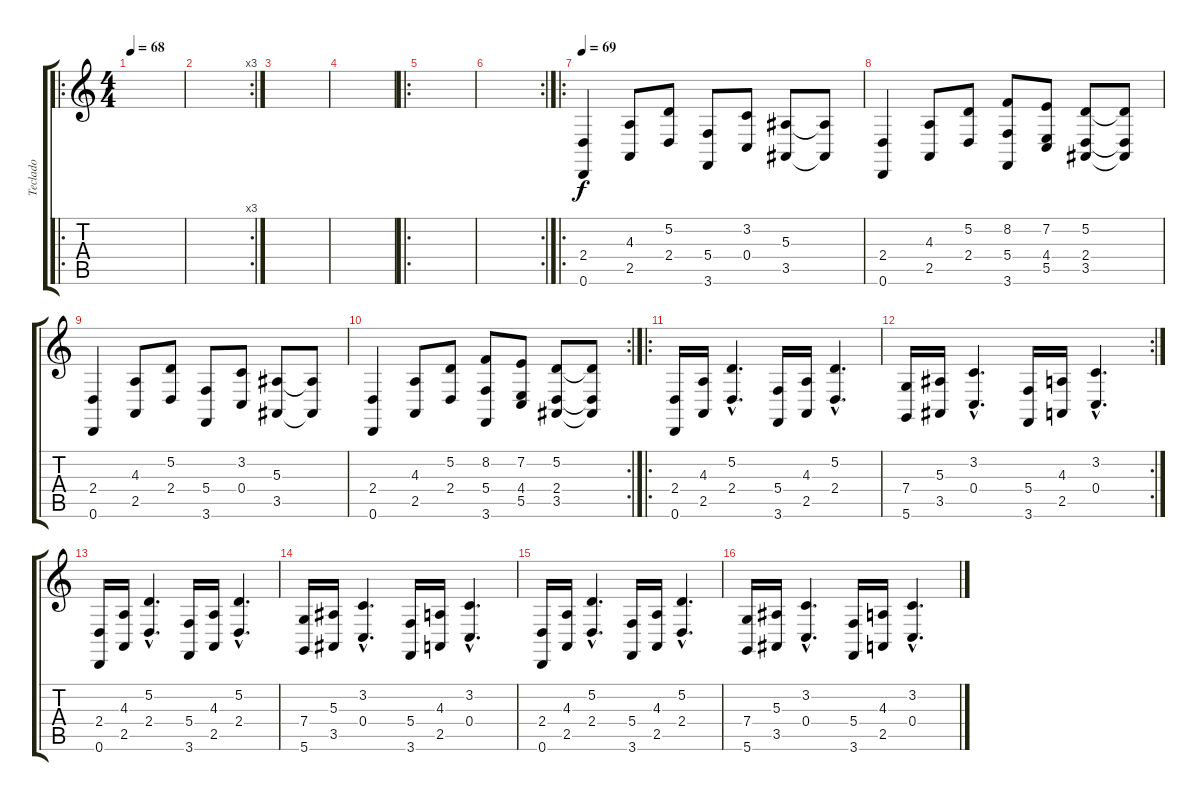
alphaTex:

\track ("Teclado" "Teclado") {instrument rockorgan}
\staff {score tabs}
\tuning (D4 A3 F3 C3 G2 D2) {hide}
\ro
\ts (4 4)
\tempo 68
\clef g2
\ks c
|
\rc 3
|
|
|
\ro
|
\rc 2
|
\ro
\tempo 69
(2.4 0.6).4 (4.3 2.5).8 (5.2 2.4).8 (5.4 3.6).8 (3.2 0.4).8 (5.3 3.5).8 (5.3{t} 3.5{t}).8 |
(2.4 0.6).4 (4.3 2.5).8 (5.2 2.4).8 (8.2 5.4 3.6).8 (7.2 4.4 5.5).8 (5.2 2.4 3.5).8 (5.2{t} 2.4{t} 3.5{t}).8 |
(2.4 0.6).4 (4.3 2.5).8 (5.2 2.4).8 (5.4 3.6).8 (3.2 0.4).8 (5.3 3.5).8 (5.3{t} 3.5{t}).8 |
\rc 2
(2.4 0.6).4 (4.3 2.5).8 (5.2 2.4).8 (8.2 5.4 3.6).8 (7.2 4.4 5.5).8 (5.2 2.4 3.5).8 (5.2{t} 2.4{t} 3.5{t}).8 |
\ro
(2.4 0.6).16{instrument acousticguitarsteel} (4.3 2.5).16 (5.2{hac} 2.4{hac}).4{d} (5.4 3.6).16 (4.3 2.5).16 (5.2{hac} 2.4{hac}).4{d} |
\rc 2
(7.4 5.6).16 (5.3 3.5).16 (3.2{hac} 0.4{hac}).4{d} (5.4 3.6).16 (4.3 2.5).16 (3.2{hac} 0.4{hac}).4{d} |
(2.4 0.6).16{instrument acousticguitarsteel} (4.3 2.5).16 (5.2{hac} 2.4{hac}).4{d} (5.4 3.6).16 (4.3 2.5).16 (5.2{hac} 2.4{hac}).4{d} |
(7.4 5.6).16 (5.3 3.5).16 (3.2{hac} 0.4{hac}).4{d} (5.4 3.6).16 (4.3 2.5).16 (3.2{hac} 0.4{hac}).4{d} |
(2.4 0.6).16{instrument acousticguitarsteel} (4.3 2.5).16 (5.2{hac} 2.4{hac}).4{d} (5.4 3.6).16 (4.3 2.5).16 (5.2{hac} 2.4{hac}).4{d} |
(7.4 5.6).16 (5.3 3.5).16 (3.2{hac} 0.4{hac}).4{d} (5.4 3.6).16 (4.3 2.5).16 (3.2{hac} 0.4{hac}).4{d}
